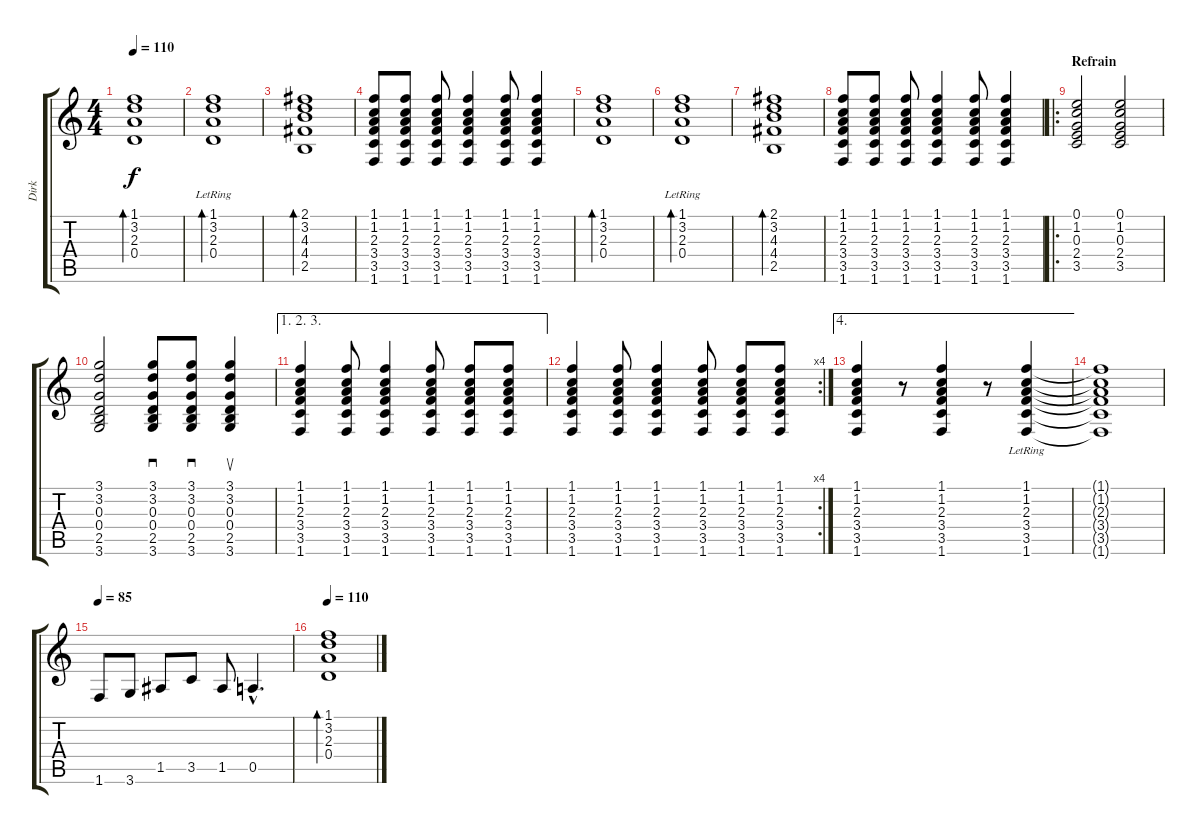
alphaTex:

\track ("Dirk" "Dirk") {instrument acousticguitarnylon}
\staff {score tabs}
\tuning (E4 B3 G3 D3 A2 E2) {hide}
\ts (4 4)
\tempo 110
\clef g2
\ks c
(1.1 3.2 2.3 0.4).1{bd 240 dy f} |
(1.1 3.2 2.3{lr} 0.4).1{bd 240} |
(2.1 3.2 4.3 4.4 2.5).1{bd 240} |
(1.1 1.2 2.3 3.4 3.5 1.6).8 (1.1 1.2 2.3 3.4 3.5 1.6).8 (1.1 1.2 2.3 3.4 3.5 1.6).8 (1.1 1.2 2.3 3.4 3.5 1.6).4 (1.1 1.2 2.3 3.4 3.5 1.6).8 (1.1 1.2 2.3 3.4 3.5 1.6).4 |
(1.1 3.2 2.3 0.4).1{bd 240} |
(1.1 3.2 2.3{lr} 0.4).1{bd 240} |
(2.1 3.2 4.3 4.4 2.5).1{bd 240} |
(1.1 1.2 2.3 3.4 3.5 1.6).8 (1.1 1.2 2.3 3.4 3.5 1.6).8 (1.1 1.2 2.3 3.4 3.5 1.6).8 (1.1 1.2 2.3 3.4 3.5 1.6).4 (1.1 1.2 2.3 3.4 3.5 1.6).8 (1.1 1.2 2.3 3.4 3.5 1.6).4 |
\ro
\section ("" "Refrain")
(0.1 1.2 0.3 2.4 3.5).2 (0.1 1.2 0.3 2.4 3.5).2 |
(3.1 3.2 0.3 0.4 2.5 3.6).2 (3.1 3.2 0.3 0.4 2.5 3.6).8{sd} (3.1 3.2 0.3 0.4 2.5 3.6).8{sd} (3.1 3.2 0.3 0.4 2.5 3.6).4{su} |
\ae (1 2 3)
(1.1 1.2 2.3 3.4 3.5 1.6).4 (1.1 1.2 2.3 3.4 3.5 1.6).8 (1.1 1.2 2.3 3.4 3.5 1.6).4 (1.1 1.2 2.3 3.4 3.5 1.6).8 (1.1 1.2 2.3 3.4 3.5 1.6).8 (1.1 1.2 2.3 3.4 3.5 1.6).8 |
\rc 4
(1.1 1.2 2.3 3.4 3.5 1.6).4 (1.1 1.2 2.3 3.4 3.5 1.6).8 (1.1 1.2 2.3 3.4 3.5 1.6).4 (1.1 1.2 2.3 3.4 3.5 1.6).8 (1.1 1.2 2.3 3.4 3.5 1.6).8 (1.1 1.2 2.3 3.4 3.5 1.6).8 |
\ae 4
(1.1 1.2 2.3 3.4 3.5 1.6).4 r.8 (1.1 1.2 2.3 3.4 3.5 1.6).4 r.8 (1.1{lr} 1.2{lr} 2.3{lr} 3.4{lr} 3.5{lr} 1.6{lr}).4 |
(1.1{t} 1.2{t} 2.3{t} 3.4{t} 3.5{t} 1.6{t}).1 |
\tempo 85
1.6.8 3.6.8 1.5.8 3.5.8 1.5.8 0.5{hac}.4{d} |
\tempo 110
(1.1 3.2 2.3 0.4).1{bd 240}
